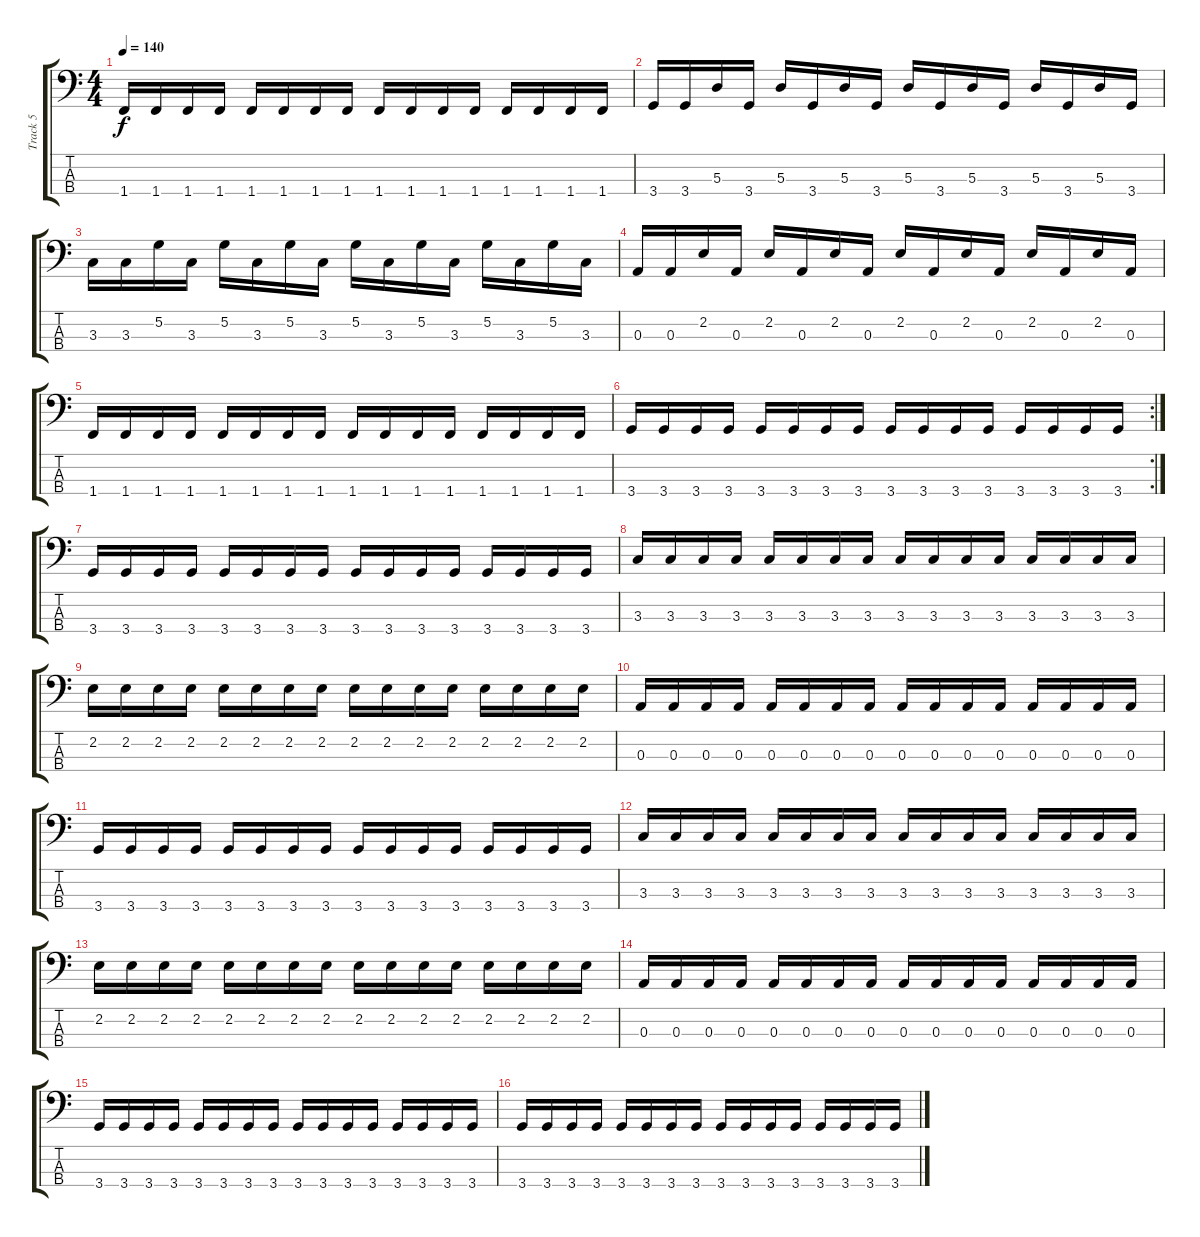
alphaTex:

\track ("Track 5" "Track 5") {instrument electricbassfinger}
\staff {score tabs}
\tuning (G2 D2 A1 E1) {hide}
\ts (4 4)
\tempo 140
\clef f4
\ks c
1.4.16{dy f} 1.4.16 1.4.16 1.4.16 1.4.16 1.4.16 1.4.16 1.4.16 1.4.16 1.4.16 1.4.16 1.4.16 1.4.16 1.4.16 1.4.16 1.4.16 |
3.4.16 3.4.16 5.3.16 3.4.16 5.3.16 3.4.16 5.3.16 3.4.16 5.3.16 3.4.16 5.3.16 3.4.16 5.3.16 3.4.16 5.3.16 3.4.16 |
3.3.16 3.3.16 5.2.16 3.3.16 5.2.16 3.3.16 5.2.16 3.3.16 5.2.16 3.3.16 5.2.16 3.3.16 5.2.16 3.3.16 5.2.16 3.3.16 |
0.3.16 0.3.16 2.2.16 0.3.16 2.2.16 0.3.16 2.2.16 0.3.16 2.2.16 0.3.16 2.2.16 0.3.16 2.2.16 0.3.16 2.2.16 0.3.16 |
1.4.16 1.4.16 1.4.16 1.4.16 1.4.16 1.4.16 1.4.16 1.4.16 1.4.16 1.4.16 1.4.16 1.4.16 1.4.16 1.4.16 1.4.16 1.4.16 |
\rc 2
3.4.16 3.4.16 3.4.16 3.4.16 3.4.16 3.4.16 3.4.16 3.4.16 3.4.16 3.4.16 3.4.16 3.4.16 3.4.16 3.4.16 3.4.16 3.4.16 |
3.4.16 3.4.16 3.4.16 3.4.16 3.4.16 3.4.16 3.4.16 3.4.16 3.4.16 3.4.16 3.4.16 3.4.16 3.4.16 3.4.16 3.4.16 3.4.16 |
3.3.16 3.3.16 3.3.16 3.3.16 3.3.16 3.3.16 3.3.16 3.3.16 3.3.16 3.3.16 3.3.16 3.3.16 3.3.16 3.3.16 3.3.16 3.3.16 |
2.2.16 2.2.16 2.2.16 2.2.16 2.2.16 2.2.16 2.2.16 2.2.16 2.2.16 2.2.16 2.2.16 2.2.16 2.2.16 2.2.16 2.2.16 2.2.16 |
0.3.16 0.3.16 0.3.16 0.3.16 0.3.16 0.3.16 0.3.16 0.3.16 0.3.16 0.3.16 0.3.16 0.3.16 0.3.16 0.3.16 0.3.16 0.3.16 |
3.4.16 3.4.16 3.4.16 3.4.16 3.4.16 3.4.16 3.4.16 3.4.16 3.4.16 3.4.16 3.4.16 3.4.16 3.4.16 3.4.16 3.4.16 3.4.16 |
3.3.16 3.3.16 3.3.16 3.3.16 3.3.16 3.3.16 3.3.16 3.3.16 3.3.16 3.3.16 3.3.16 3.3.16 3.3.16 3.3.16 3.3.16 3.3.16 |
2.2.16 2.2.16 2.2.16 2.2.16 2.2.16 2.2.16 2.2.16 2.2.16 2.2.16 2.2.16 2.2.16 2.2.16 2.2.16 2.2.16 2.2.16 2.2.16 |
0.3.16 0.3.16 0.3.16 0.3.16 0.3.16 0.3.16 0.3.16 0.3.16 0.3.16 0.3.16 0.3.16 0.3.16 0.3.16 0.3.16 0.3.16 0.3.16 |
3.4.16 3.4.16 3.4.16 3.4.16 3.4.16 3.4.16 3.4.16 3.4.16 3.4.16 3.4.16 3.4.16 3.4.16 3.4.16 3.4.16 3.4.16 3.4.16 |
3.4.16 3.4.16 3.4.16 3.4.16 3.4.16 3.4.16 3.4.16 3.4.16 3.4.16 3.4.16 3.4.16 3.4.16 3.4.16 3.4.16 3.4.16 3.4.16
